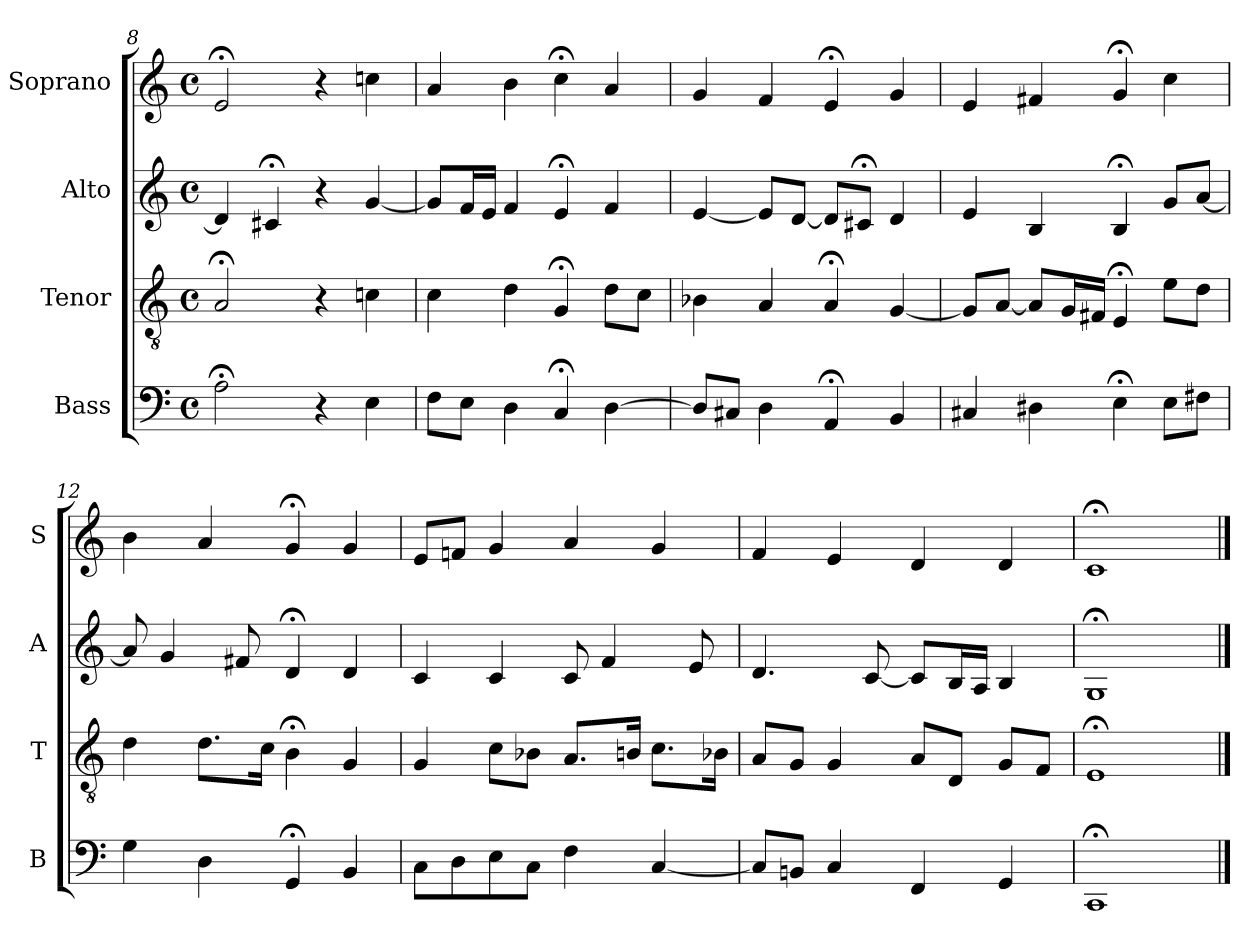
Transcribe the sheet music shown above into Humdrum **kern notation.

**kern	**kern	**kern	**kern
*part4	*part3	*part2	*part1
*staff4	*staff3	*staff2	*staff1
*I"Bass	*I"Tenor	*I"Alto	*I"Soprano
*I'B	*I'T	*I'A	*I'S
*clefF4	*clefGv2	*clefG2	*clefG2
*k[]	*k[]	*k[]	*k[]
*C:	*C:	*C:	*C:
*M4/4	*M4/4	*M4/4	*M4/4
*met(c)	*met(c)	*met(c)	*met(c)
=8	=8	=8	=8
2A;<	2A;<i	4d]	2e;<i
.	.	4c#X;<	.
4r	4r	4r	4r
4E	4cni	[4g	4ccni
=9	=9	=9	=9
8FL	4c	8gL]	4a
8EJ	.	16fL	.
.	.	16eJJ	.
4D	4d	4f	4b
4C;<i	4G;<i	4e;<	4cc;<
[4Di	8diL	4f	4a
.	8cJ	.	.
=10	=10	=10	=10
8DiL]	4B-X	[4e	4g
8C#XJ	.	.	.
4D	4A	8eL]	4f
.	.	[8dJ	.
4AA;<	4A;<	8dL]	4e;<
.	.	8c#X;<J	.
4BB	[4G	4d	4g
=11	=11	=11	=11
4C#X	8GL]	4e	4e
.	[8AJ	.	.
4D#X	8AL]	4B	4f#X
.	16GL	.	.
.	16F#XJJ	.	.
4E;<	4E;<	4B;<	4g;<
8EL	8eL	8gL	4cc
8F#XJ	8dJ	[8aJ	.
=12	=12	=12	=12
4G	4d	8a]	4b
.	.	4g	.
4D	8.dL	.	4a
.	.	8f#X	.
.	16cJk	.	.
4GG;<	4B;<	4d;<	4g;<
4BB	4G	4d	4g
=13	=13	=13	=13
8CL	4G	4c	8eL
8D	.	.	8fnJ
8E	8cL	4c	4g
8CJ	8B-XJ	.	.
4F	8.AL	8c	4a
.	.	4f	.
.	16BnJk	.	.
[4C	8.cL	.	4g
.	.	8e	.
.	16B-XJk	.	.
=14	=14	=14	=14
8CL]	8AL	4.d	4f
8BBnJ	8GJ	.	.
4C	4G	.	4e
.	.	[8c	.
4FFi	8AL	8cL]	4d
.	8DiJ	16BL	.
.	.	16AJJ	.
4GGi	8GiL	4B	4d
.	8FJ	.	.
=15	=15	=15	=15
1CC;<	1E;<	1G;<	1c;<
==	==	==	==
*-	*-	*-	*-
